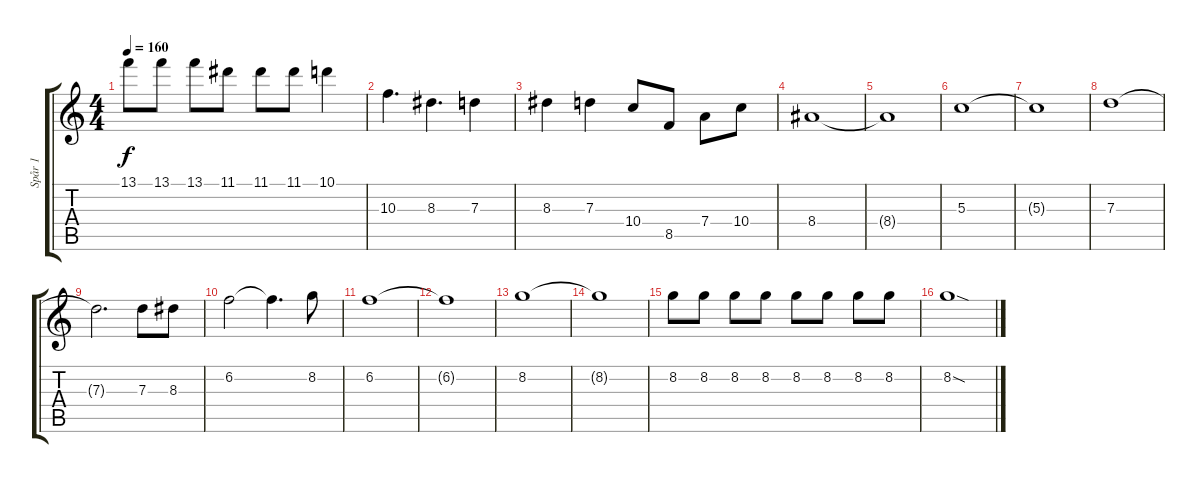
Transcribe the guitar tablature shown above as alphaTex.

\track ("Spår 1" "Spår 1") {instrument distortionguitar}
\staff {score tabs}
\tuning (E4 B3 G3 D3 A2 D2) {hide}
\ts (4 4)
\tempo 160
\clef g2
\ks c
13.1.8{dy f} 13.1.8 13.1.8 11.1.8 11.1.8 11.1.8 10.1.4 |
10.3.4{d} 8.3.4{d} 7.3.4 |
8.3.4 7.3.4 10.4.8 8.5.8 7.4.8 10.4.8 |
8.4.1 |
8.4{t}.1 |
5.3.1 |
5.3{t}.1 |
7.3.1 |
7.3{t}.2{d} 7.3.8 8.3.8 |
6.2.2 6.2{t}.4{d} 8.2.8 |
6.2.1 |
6.2{t}.1 |
8.2.1 |
8.2{t}.1 |
8.2.8 8.2.8 8.2.8 8.2.8 8.2.8 8.2.8 8.2.8 8.2.8 |
8.2{sod}.1
